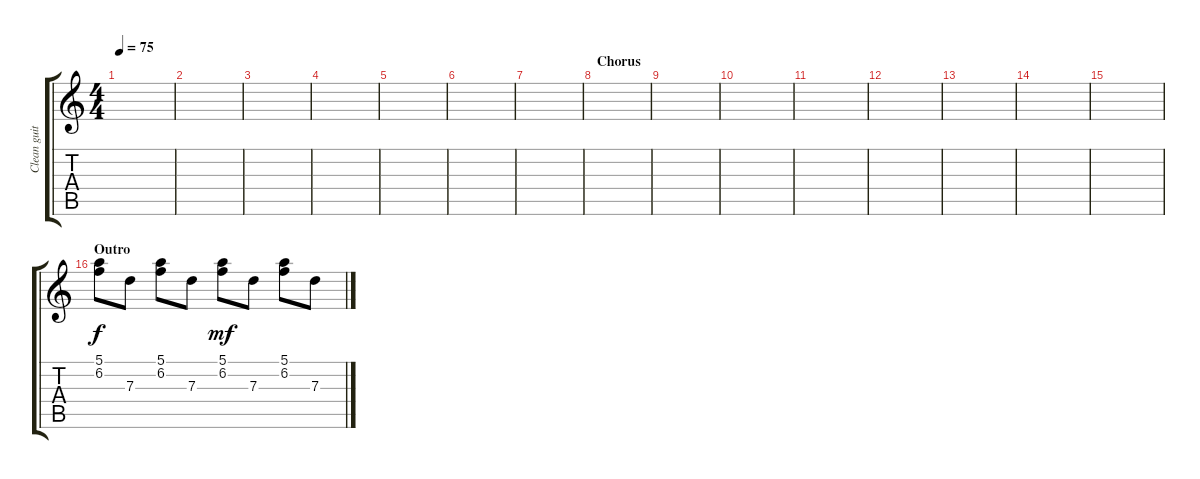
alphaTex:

\track ("Clean guitar" "Clean guit") {instrument acousticguitarsteel}
\staff {score tabs}
\tuning (E4 B3 G3 D3 A2 E2) {hide}
\ts (4 4)
\tempo 75
\clef g2
\ks c
|
|
|
|
|
|
|
\section ("" "Chorus")
|
|
|
|
|
|
|
|
\section ("" "Outro")
(5.1 6.2).8 7.3.8 (5.1 6.2).8 7.3.8{dy f} (5.1 6.2).8{dy mf} 7.3.8 (5.1 6.2).8 7.3.8
